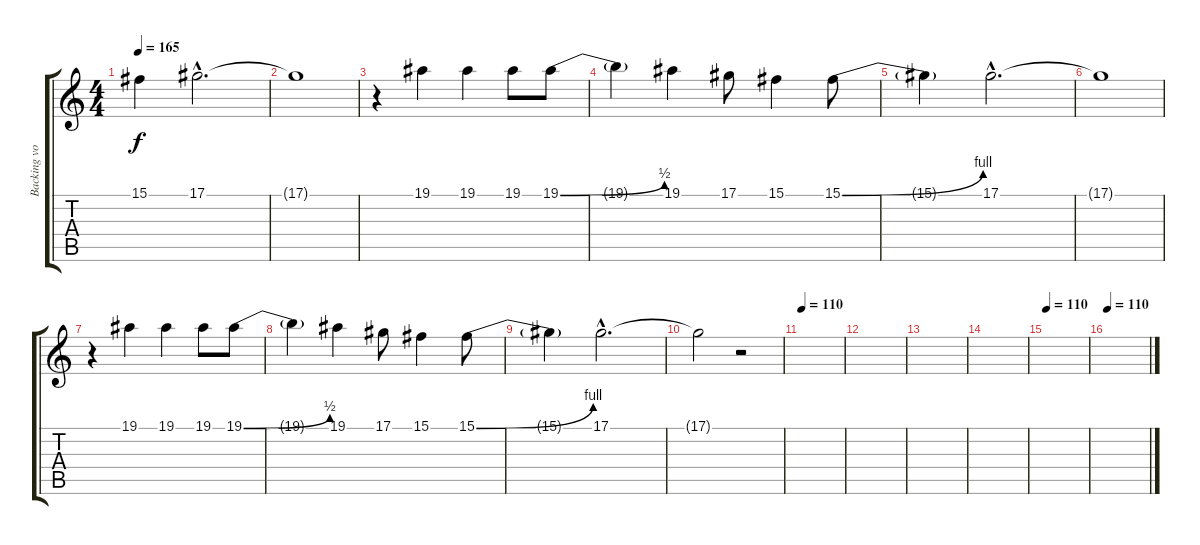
\track ("Backing vocals" "Backing vo") {instrument lead5charang}
\staff {score tabs}
\tuning (Eb4 Bb3 Gb3 Db3 Ab2 Eb2) {hide}
\ts (4 4)
\tempo 165
\clef g2
\ks c
15.1{t}.4{dy f} 17.1{hac}.2{d} |
17.1{t}.1 |
r.4 19.1.4 19.1.4 19.1.8 19.1{be (bend 0 0 60 2)}.8 |
19.1{t}.4 19.1.4 17.1.8 15.1.4 15.1{be (bend 0 0 60 4)}.8 |
15.1{t}.4 17.1{hac}.2{d} |
17.1{t}.1 |
r.4 19.1.4 19.1.4 19.1.8 19.1{be (bend 0 0 60 2)}.8 |
19.1{t}.4 19.1.4 17.1.8 15.1.4 15.1{be (bend 0 0 60 4)}.8 |
15.1{t}.4 17.1{hac}.2{d} |
17.1{t}.2 r.2 |
\tempo 110
|
|
|
|
\tempo 110
|
\tempo 110
